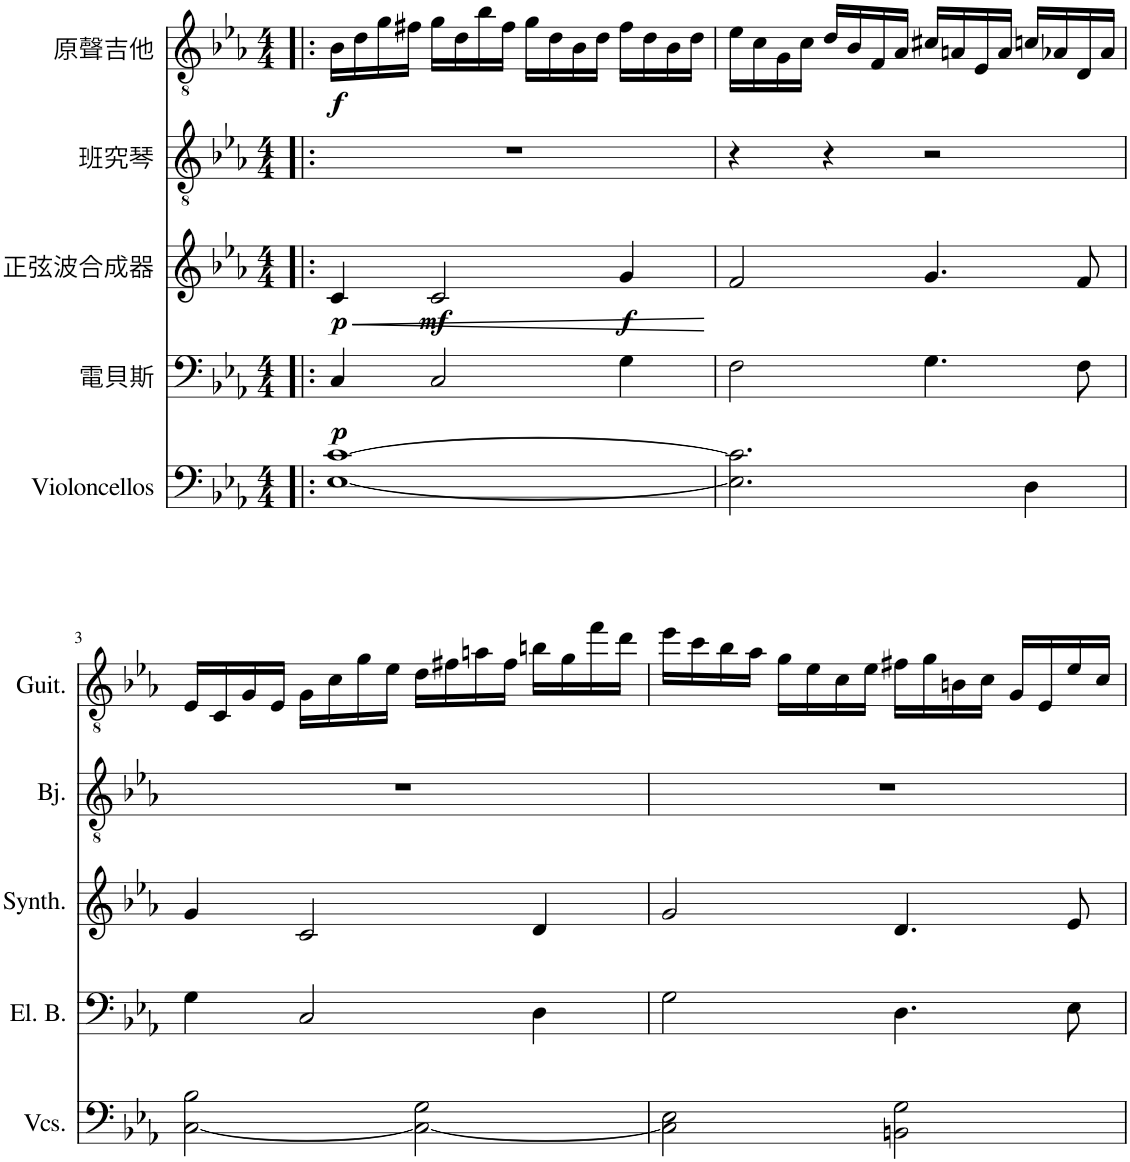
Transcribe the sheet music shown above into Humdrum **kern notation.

**kern	**kern	**dynam	**kern	**dynam	**kern	**kern	**dynam
*part5	*part4	*part4	*part3	*part3	*part2	*part1	*part1
*staff5	*staff4	*staff4	*staff3	*staff3	*staff2	*staff1	*staff1
*I"Violoncellos	*I"電貝斯	*	*I"正弦波合成器	*	*I"班究琴	*I"原聲吉他	*
*I'Vcs.	*	*	*	*	*	*	*
*clefF4	*clefF4	*	*clefG2	*	*clefGv2	*clefGv2	*
*	*Trd7c12	*	*	*	*Trd7c12	*	*
*k[b-e-a-]	*k[b-e-a-]	*	*k[b-e-a-]	*	*k[b-e-a-]	*k[b-e-a-]	*
*M4/4	*M4/4	*	*M4/4	*	*M4/4	*M4/4	*
=1!|:	=1!|:	=1!|:	=1!|:	=1!|:	=1!|:	=1!|:	=1!|:
!	!	!LO:DY:b	!	!LO:HP:b	!	!	!
!	!	!	!	!LO:DY:n=1:b	!	!	!LO:DY:b
[1E- [1c	4C/	p	4c/	< p	1r	16B-\LL	f
.	.	.	.	.	.	16d\	.
.	.	.	.	.	.	16g\	.
.	.	.	.	.	.	16f#X\JJ	.
!	!	!	!	!LO:DY:n=2:b	!	!	!
.	2C/	.	2c/	mf	.	16g\LL	.
.	.	.	.	.	.	16d\	.
.	.	.	.	.	.	16b-\	.
.	.	.	.	.	.	16f#\JJ	.
.	.	.	.	.	.	16g\LL	.
.	.	.	.	.	.	16d\	.
.	.	.	.	.	.	16B-\	.
.	.	.	.	.	.	16d\JJ	.
!	!	!	!	!LO:DY:n=3:b	!	!	!
.	4G\	.	4g/	f	.	16f#\LL	.
.	.	.	.	.	.	16d\	.
.	.	.	.	.	.	16B-\	.
.	.	.	.	.	.	16d\JJ	.
.	.	.	.	[	.	.	.
=2	=2	=2	=2	=2	=2	=2	=2
2.E-\] 2.c\]	2F\	.	2f/	.	4r	16e-\LL	.
.	.	.	.	.	.	16c\	.
.	.	.	.	.	.	16G\	.
.	.	.	.	.	.	16c\JJ	.
.	.	.	.	.	4r	16d/LL	.
.	.	.	.	.	.	16B-/	.
.	.	.	.	.	.	16F/	.
.	.	.	.	.	.	16A-/JJ	.
.	4.G\	.	4.g/	.	2r	16c#X/LL	.
.	.	.	.	.	.	16An/	.
.	.	.	.	.	.	16E-/	.
.	.	.	.	.	.	16A/JJ	.
4D\	.	.	.	.	.	16cn/LL	.
.	.	.	.	.	.	16A-X/	.
.	8F\	.	8f/	.	.	16D/	.
.	.	.	.	.	.	16A-/JJ	.
!!LO:LB:g=z
=3	=3	=3	=3	=3	=3	=3	=3
[2C\ 2B-\	4G\	.	4g/	.	1r	16E-/LL	.
.	.	.	.	.	.	16C/	.
.	.	.	.	.	.	16G/	.
.	.	.	.	.	.	16E-/JJ	.
.	2C/	.	2c/	.	.	16G\LL	.
.	.	.	.	.	.	16c\	.
.	.	.	.	.	.	16g\	.
.	.	.	.	.	.	16e-\JJ	.
2C\_ 2G\	.	.	.	.	.	16d\LL	.
.	.	.	.	.	.	16f#X\	.
.	.	.	.	.	.	16an\	.
.	.	.	.	.	.	16f#\JJ	.
.	4D\	.	4d/	.	.	16bn\LL	.
.	.	.	.	.	.	16g\	.
.	.	.	.	.	.	16ff\	.
.	.	.	.	.	.	16dd\JJ	.
=4	=4	=4	=4	=4	=4	=4	=4
2C\] 2E-\	2G\	.	2g/	.	1r	16ee-\LL	.
.	.	.	.	.	.	16cc\	.
.	.	.	.	.	.	16b-\	.
.	.	.	.	.	.	16a-\JJ	.
.	.	.	.	.	.	16g\LL	.
.	.	.	.	.	.	16e-\	.
.	.	.	.	.	.	16c\	.
.	.	.	.	.	.	16e-\JJ	.
2BBn\ 2G\	4.D\	.	4.d/	.	.	16f#X\LL	.
.	.	.	.	.	.	16g\	.
.	.	.	.	.	.	16Bn\	.
.	.	.	.	.	.	16c\JJ	.
.	.	.	.	.	.	16G/LL	.
.	.	.	.	.	.	16E-/	.
.	8E-\	.	8e-/	.	.	16e-/	.
.	.	.	.	.	.	16c/JJ	.
=	=	=	=	=	=	=	=
*-	*-	*-	*-	*-	*-	*-	*-
